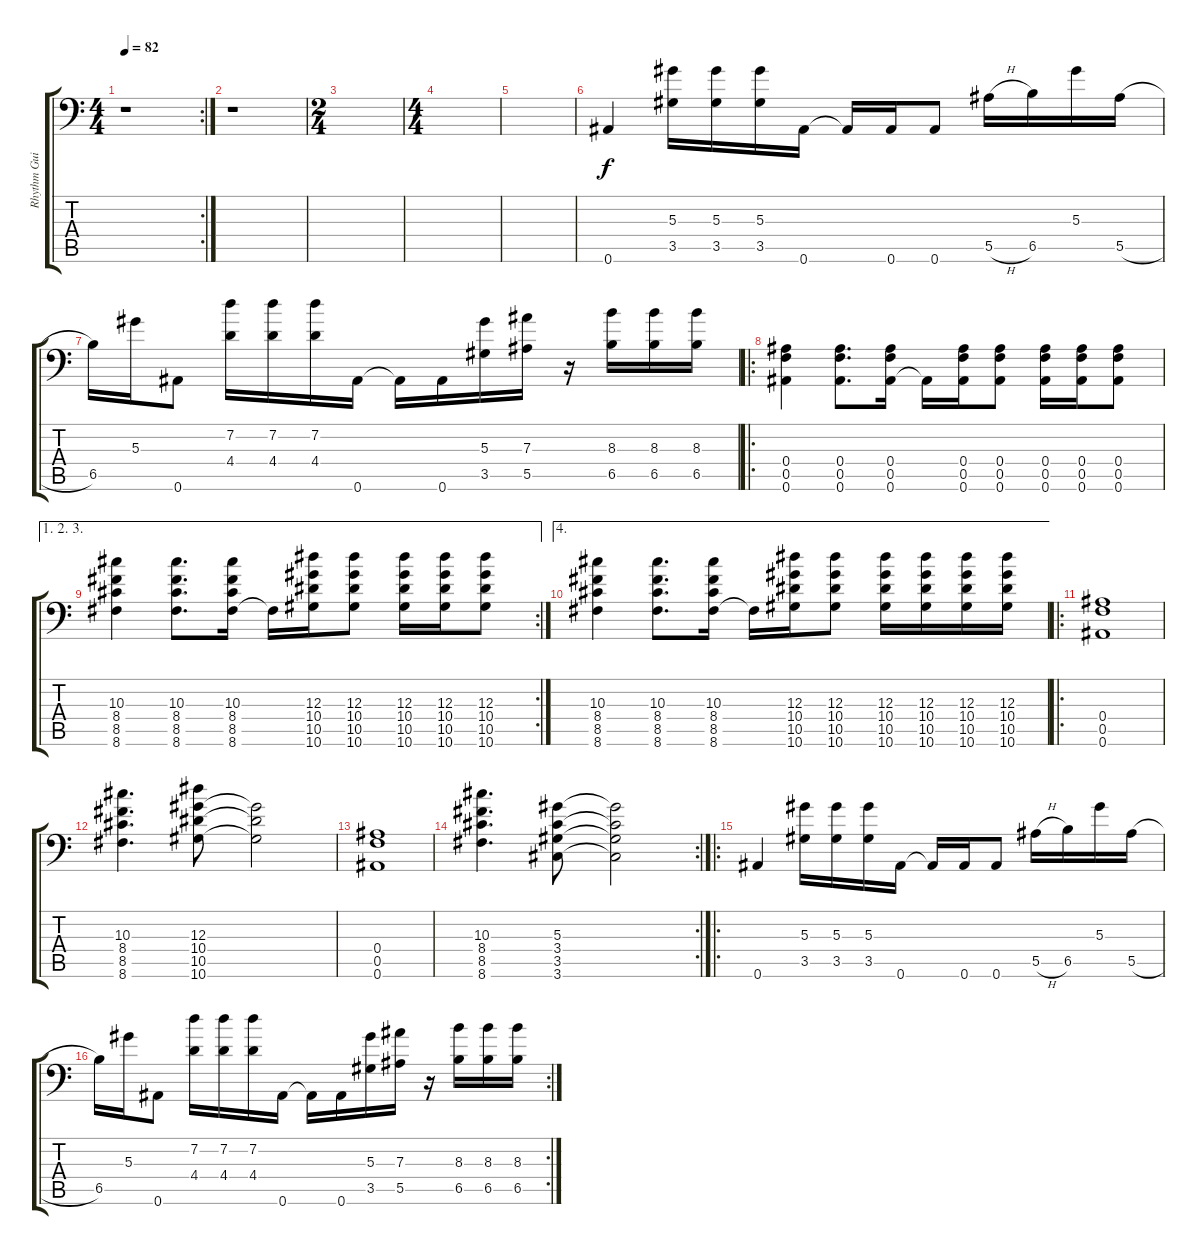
\track ("Rhythm Guitar" "Rhythm Gui") {instrument overdrivenguitar}
\staff {score tabs}
\tuning (Bb3 G3 Eb3 Bb2 F2 Bb1) {hide}
\rc 2
\ts (4 4)
\tempo 82
\clef f4
\ks c
r.1{dy f} |
r.1 |
\ts (2 4)
|
\ts (4 4)
|
|
0.6.4 (5.3 3.5).16 (5.3 3.5).16 (5.3 3.5).16 0.6.16 0.6{t}.16 0.6.16 0.6.8 5.5{h}.16 6.5.16 5.3.16 5.5{h}.16 |
6.5.16 5.3.16 0.6.8 (7.2 4.4).16 (7.2 4.4).16 (7.2 4.4).16 0.6.16 0.6{t}.16 0.6.16 (5.3 3.5).16 (7.3 5.5).16 r.16 (8.3 6.5).16 (8.3 6.5).16 (8.3 6.5).16 |
\ro
(0.4 0.5 0.6).4 (0.4 0.5 0.6).8{d} (0.4 0.5 0.6).16 0.6{t}.16 (0.4 0.5 0.6).16 (0.4 0.5 0.6).8 (0.4 0.5 0.6).16 (0.4 0.5 0.6).16 (0.4 0.5 0.6).8 |
\ae (1 2 3)
\rc 2
(10.3 8.4 8.5 8.6).4 (10.3 8.4 8.5 8.6).8{d} (10.3 8.4 8.5 8.6).16 8.6{t}.16 (12.3 10.4 10.5 10.6).16 (12.3 10.4 10.5 10.6).8 (12.3 10.4 10.5 10.6).16 (12.3 10.4 10.5 10.6).16 (12.3 10.4 10.5 10.6).8 |
\ae 4
(10.3 8.4 8.5 8.6).4 (10.3 8.4 8.5 8.6).8{d} (10.3 8.4 8.5 8.6).16 8.6{t}.16 (12.3 10.4 10.5 10.6).16 (12.3 10.4 10.5 10.6).8 (12.3 10.4 10.5 10.6).16 (12.3 10.4 10.5 10.6).16 (12.3 10.4 10.5 10.6).16 (12.3 10.4 10.5 10.6).16 |
\ro
(0.4 0.5 0.6).1 |
(10.3 8.4 8.5 8.6).4{d} (12.3 10.4 10.5 10.6).8 (10.4{t} 10.5{t} 10.6{t}).2 |
(0.4 0.5 0.6).1 |
\rc 2
(10.3 8.4 8.5 8.6).4{d} (5.3 3.4 3.5 3.6).8 (5.3{t} 3.4{t} 3.5{t} 3.6{t}).2 |
\ro
0.6.4 (5.3 3.5).16 (5.3 3.5).16 (5.3 3.5).16 0.6.16 0.6{t}.16 0.6.16 0.6.8 5.5{h}.16 6.5.16 5.3.16 5.5{h}.16 |
\rc 2
6.5.16 5.3.16 0.6.8 (7.2 4.4).16 (7.2 4.4).16 (7.2 4.4).16 0.6.16 0.6{t}.16 0.6.16 (5.3 3.5).16 (7.3 5.5).16 r.16 (8.3 6.5).16 (8.3 6.5).16 (8.3 6.5).16
